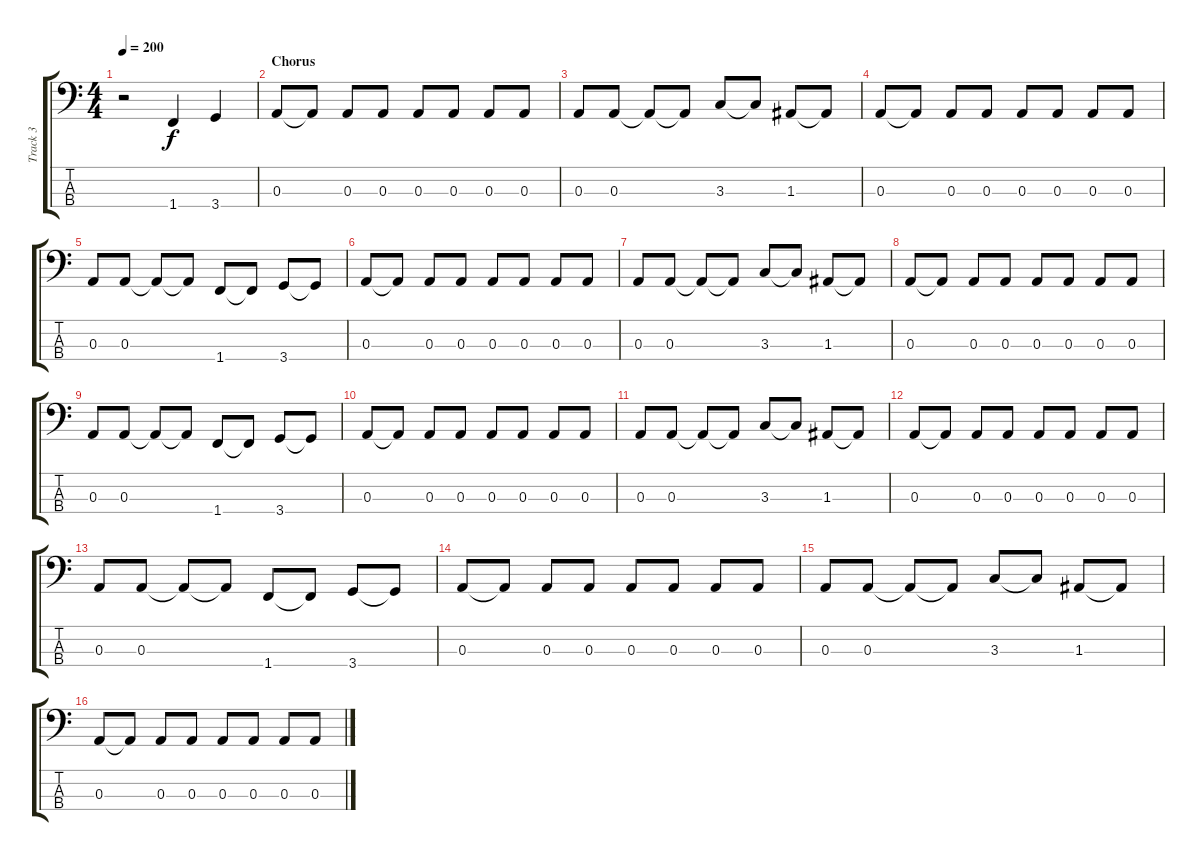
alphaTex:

\track ("Track 3" "Track 3") {instrument electricbasspick}
\staff {score tabs}
\tuning (G2 D2 A1 E1) {hide}
\ts (4 4)
\tempo 200
\clef f4
\ks c
r.2{dy f} 1.4.4 3.4.4 |
\section ("" "Chorus")
0.3.8 0.3{t}.8 0.3.8 0.3.8 0.3.8 0.3.8 0.3.8 0.3.8 |
0.3.8 0.3.8 0.3{t}.8 0.3{t}.8 3.3.8 3.3{t}.8 1.3.8 1.3{t}.8 |
0.3.8 0.3{t}.8 0.3.8 0.3.8 0.3.8 0.3.8 0.3.8 0.3.8 |
0.3.8 0.3.8 0.3{t}.8 0.3{t}.8 1.4.8 1.4{t}.8 3.4.8 3.4{t}.8 |
0.3.8 0.3{t}.8 0.3.8 0.3.8 0.3.8 0.3.8 0.3.8 0.3.8 |
0.3.8 0.3.8 0.3{t}.8 0.3{t}.8 3.3.8 3.3{t}.8 1.3.8 1.3{t}.8 |
0.3.8 0.3{t}.8 0.3.8 0.3.8 0.3.8 0.3.8 0.3.8 0.3.8 |
0.3.8 0.3.8 0.3{t}.8 0.3{t}.8 1.4.8 1.4{t}.8 3.4.8 3.4{t}.8 |
0.3.8 0.3{t}.8 0.3.8 0.3.8 0.3.8 0.3.8 0.3.8 0.3.8 |
0.3.8 0.3.8 0.3{t}.8 0.3{t}.8 3.3.8 3.3{t}.8 1.3.8 1.3{t}.8 |
0.3.8 0.3{t}.8 0.3.8 0.3.8 0.3.8 0.3.8 0.3.8 0.3.8 |
0.3.8 0.3.8 0.3{t}.8 0.3{t}.8 1.4.8 1.4{t}.8 3.4.8 3.4{t}.8 |
0.3.8 0.3{t}.8 0.3.8 0.3.8 0.3.8 0.3.8 0.3.8 0.3.8 |
0.3.8 0.3.8 0.3{t}.8 0.3{t}.8 3.3.8 3.3{t}.8 1.3.8 1.3{t}.8 |
0.3.8 0.3{t}.8 0.3.8 0.3.8 0.3.8 0.3.8 0.3.8 0.3.8
